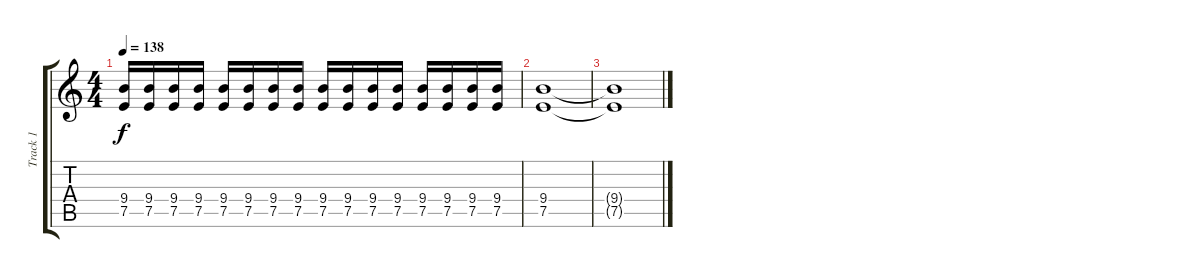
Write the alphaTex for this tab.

\track ("Track 1" "Track 1") {instrument distortionguitar}
\staff {score tabs}
\tuning (E4 B3 G3 D3 A2 E2) {hide}
\ts (4 4)
\tempo 138
\clef g2
\ks c
(9.4 7.5).16{dy f} (9.4 7.5).16 (9.4 7.5).16 (9.4 7.5).16 (9.4 7.5).16 (9.4 7.5).16 (9.4 7.5).16 (9.4 7.5).16 (9.4 7.5).16 (9.4 7.5).16 (9.4 7.5).16 (9.4 7.5).16 (9.4 7.5).16 (9.4 7.5).16 (9.4 7.5).16 (9.4 7.5).16 |
(9.4 7.5).1{volume 0} |
(9.4{t} 7.5{t}).1
